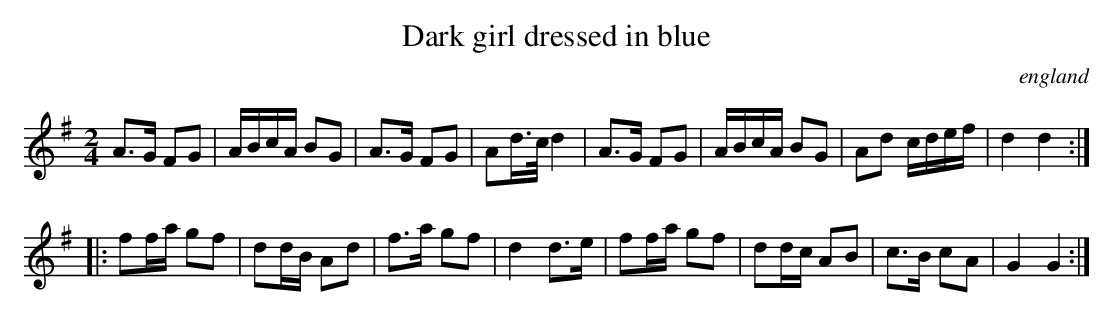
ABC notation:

X:1
T:Dark girl dressed in blue
O:england
M:2/4
K:G
A3G F2G2|ABcA B2G2|A3G F2G2|A2d>c d4|\
A3G F2G2|ABcA B2G2|A2d2 cdef|d4 d4:|
|:\
f2fa g2f2|d2dB A2d2|f3a g2f2|d4 d3e|\
f2fa g2f2|d2dc A2B2|c3B c2A2|G4 G4:|
